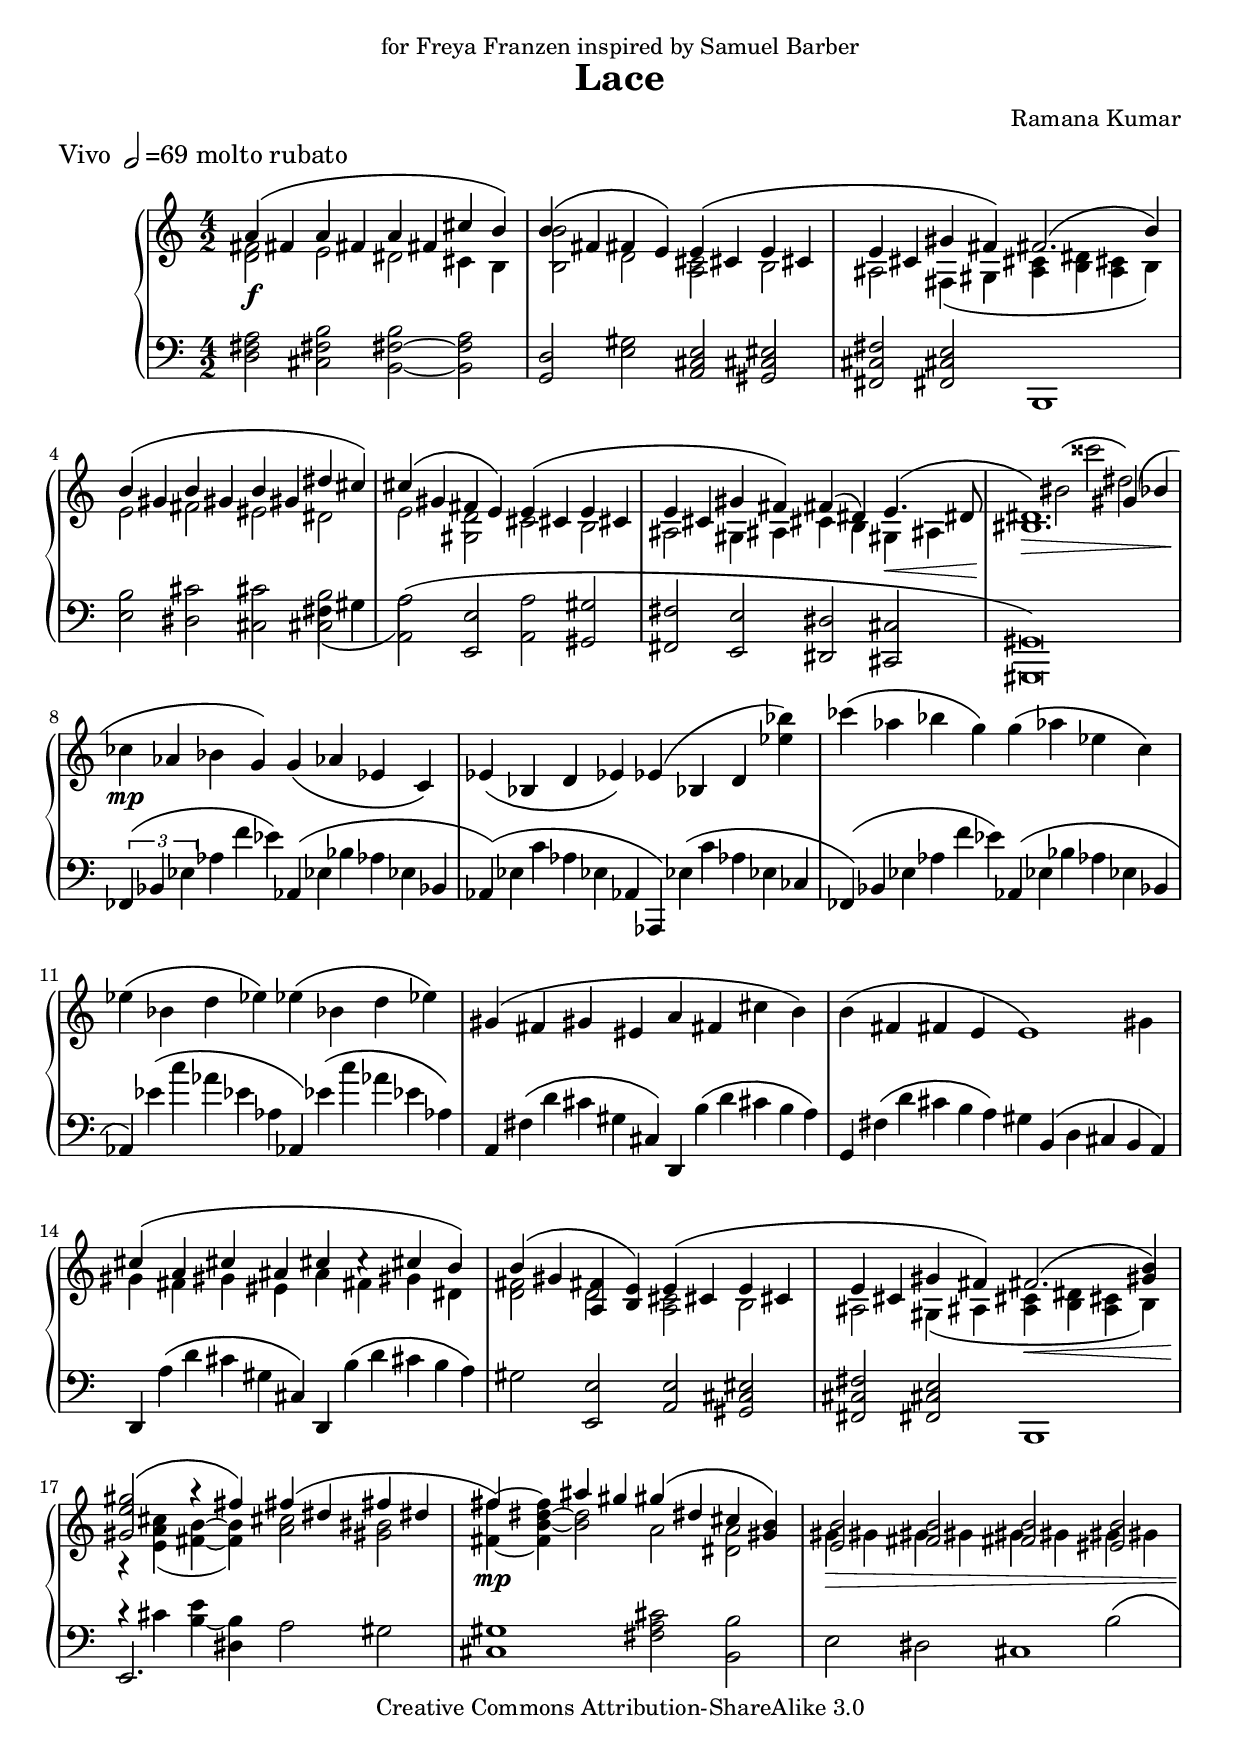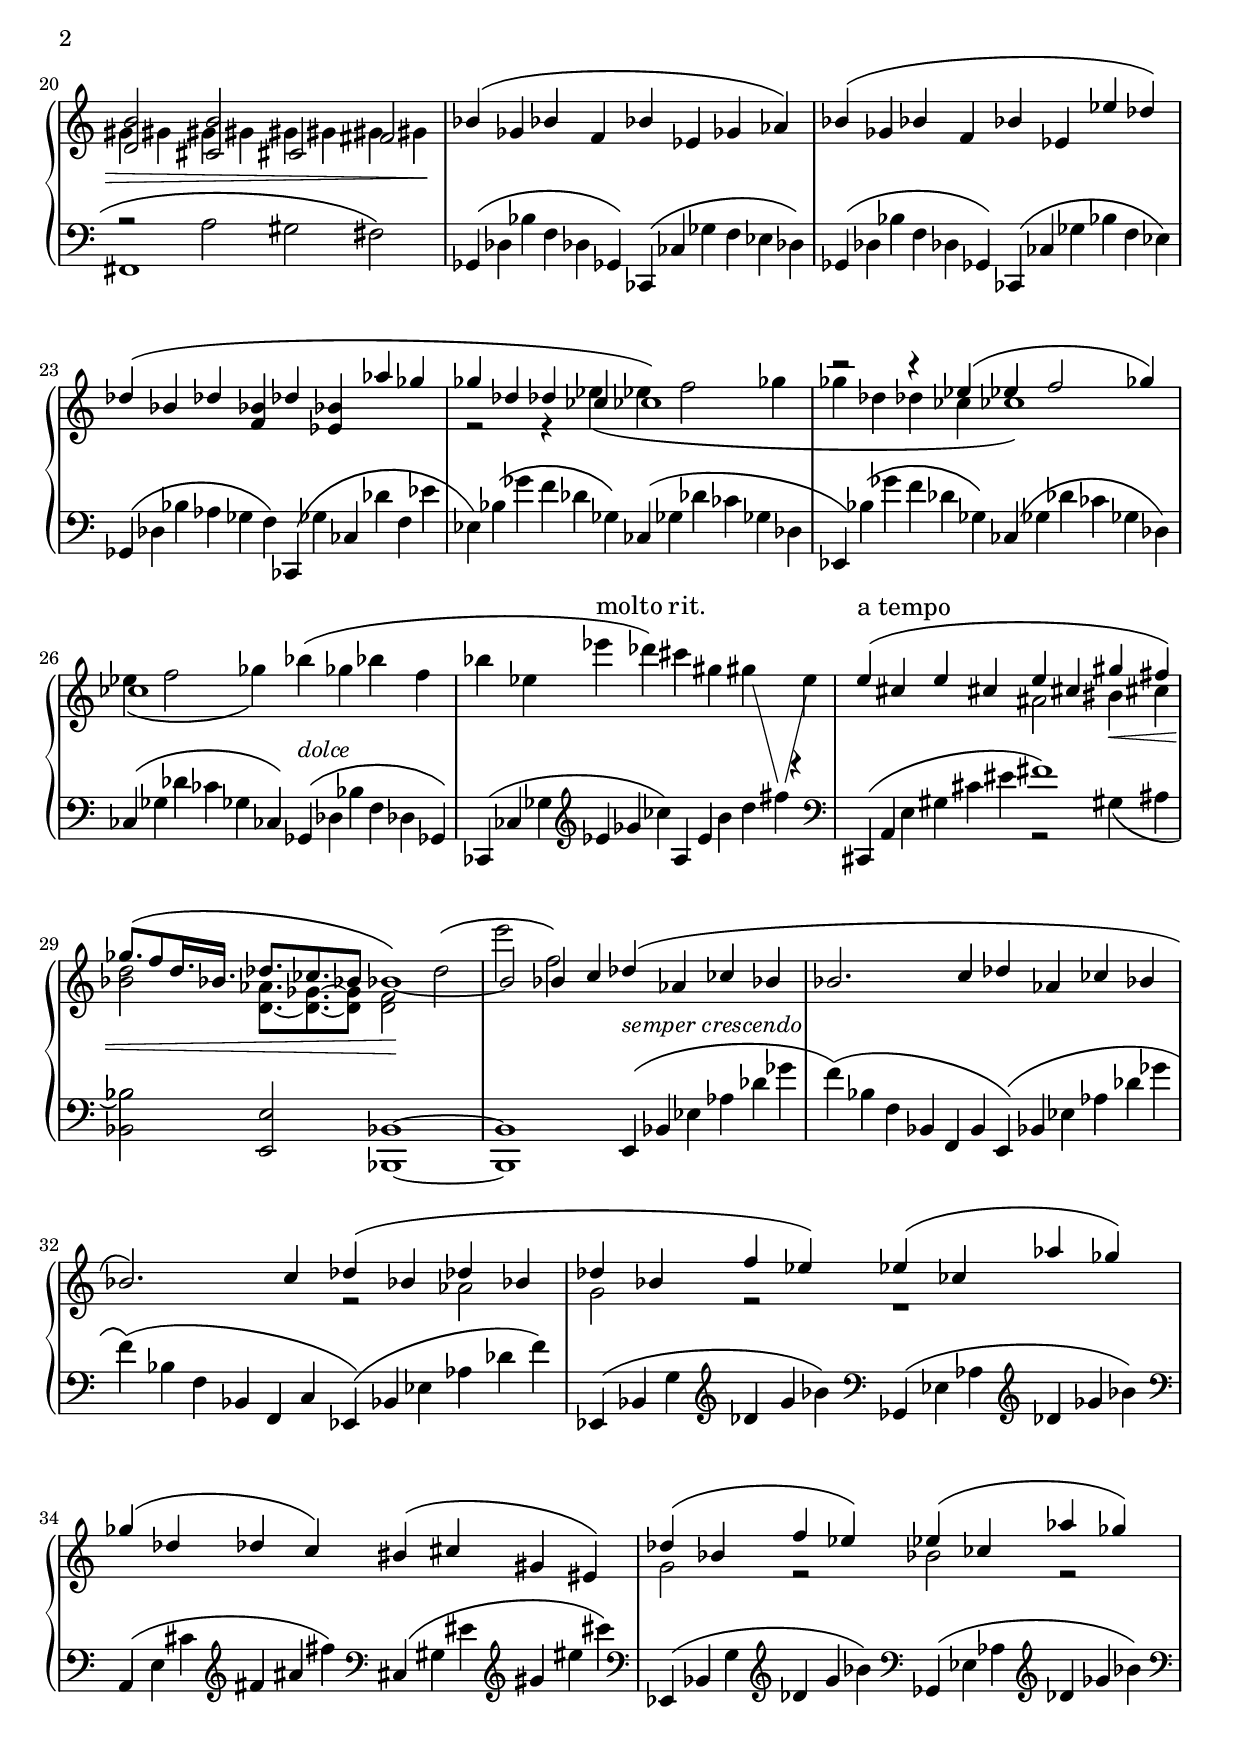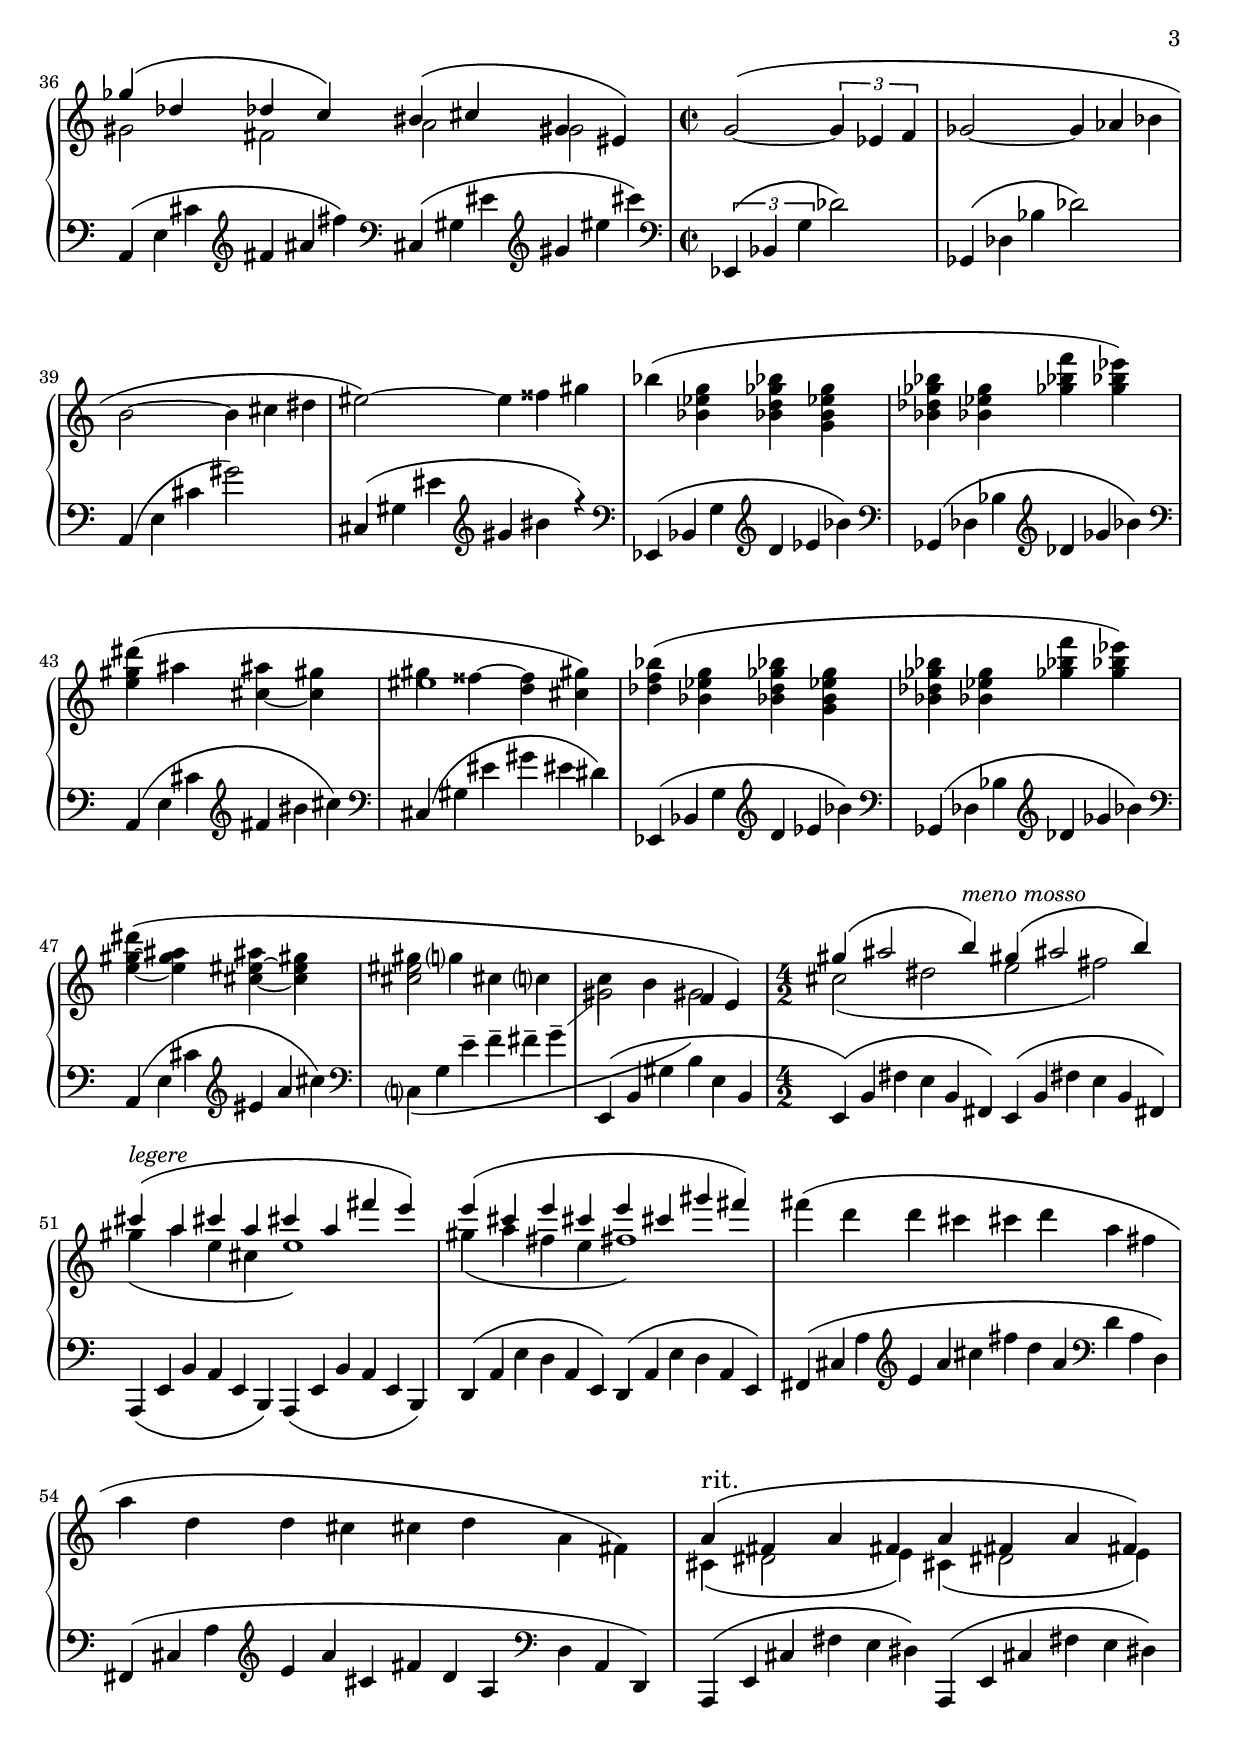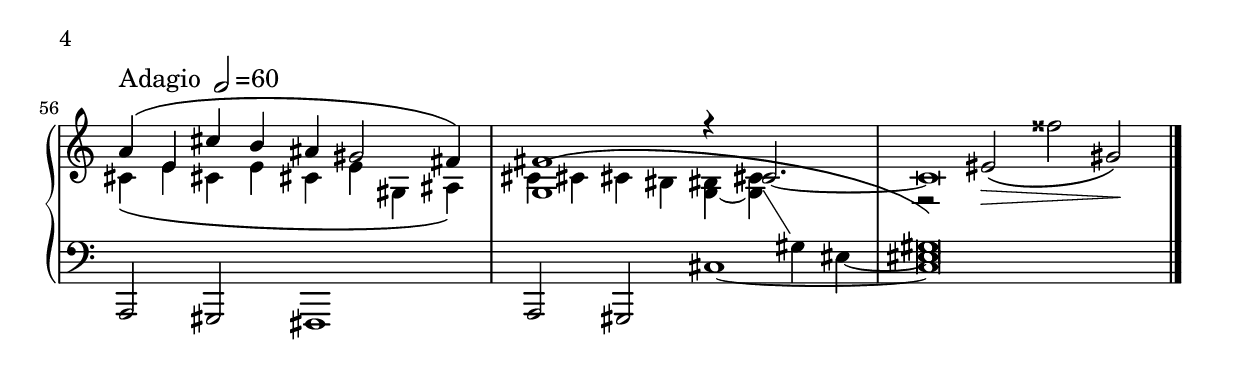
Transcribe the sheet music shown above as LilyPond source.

\version "2.14.0"

\header {
  title = "Lace"
  composer = "Ramana Kumar"
  piece = \markup{\large "Vivo " \note #"2" #1 \large "=69 molto rubato"}
  dedication = "for Freya Franzen inspired by Samuel Barber"
  date = "2003"
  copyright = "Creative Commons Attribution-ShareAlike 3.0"
}

\score {
  \context PianoStaff <<
    \set PianoStaff.followVoice = ##t
    \set PianoStaff.explicitKeySignatureVisibility = #end-of-line-invisible
    #(set-accidental-style 'forget 'Score)
    \context Staff = right <<
      \clef treble
      \time 4/2
      << {
        \override TextScript #'padding = #2.2 \once \override DynamicLineSpanner #'padding = #3 \stemUp \tieNeutral \phrasingSlurUp \override PhrasingSlur #'height-limit = #3.0 \override PhrasingSlur #'ratio = #0.5 a'4_\f\( fis' a' fis' a' fis' cis'' b'\) |
        b'4\( fis' fis' e'\) e'\( cis' e' cis' |
        e'4 cis' gis' fis'\) fis'2.\( b'4\) |
        b'4\( gis' b' gis' b' gis' dis'' cis''\) |
        cis''4\( gis' fis' e'\) e'\( cis' e' cis' |
        e'4 cis' gis' fis'\) fis'\( dis'\) e'4.\( dis'8 |
        <bis dis'>1.\) \> gis'4\( bes' |
        \stemNeutral \phrasingSlurNeutral ces''4 \!\mp aes' bes' g'\) g'\( aes' ees' c'\) |
        ees'4\( bes d' ees'\) ees'\( bes d' <ees'' bes''>\) |
        ces'''4\( aes'' bes'' g''\) g''\(aes'' ees'' c''\) |
        ees''4\( bes' d'' ees''\) ees''\( bes' d'' ees''\) |
        gis'\( fis' gis' eis' a' fis' cis'' b'\) |
        b'4\( fis' fis' e' e'1\) |
        \stemUp \phrasingSlurUp cis''4\( a' cis'' ais' cis'' cis''\rest cis'' b'\) |
        b'4\( gis' <a fis'> <b e'>\) e'\( cis' e' cis' |
        e'4 cis' gis' fis'\) \override DynamicLineSpanner #'padding = #2 fis'2.\<\( <gis' b'>4\) |
        <gis' e'' gis''>2\!\( r4 fis''\) fis''\( dis'' fis'' dis'' |
        fis''4\mp \revert DynamicLineSpanner #'padding s \) ais'' gis'' gis''\( dis'' cis'' <gis' b'>\) |
        <e' b'>2 <fis' b'> <fis' b'> <eis' b'> |
        <d' b'>2 <cis' b'> cis' fis' |
        bes'4\( ges' bes' f' bes' ees' ges' aes'\) |
        bes'4\( ges' bes' f' bes' ees' ees'' des''\) |
        des''4\( bes' des'' <f' bes'> des'' <ees' bes'> aes'' ges'' |
        ges''4 des'' des'' ces'' ces''1\) |
        r2 r4 ees''\( ees'' f''2 ges''4\) |
        ces''1 \stemNeutral bes''4_\markup{\italic dolce}\( ges'' bes'' f'' |
        bes''4 ees'' ees'''^\markup{\large {molto rit.}} des'''\) cis''' gis'' gis''4*2/3 \change Staff=left fis'' \change Staff=right e'' |
        \stemUp e''4^\markup{\large {a tempo}}\( cis'' e'' cis'' e'' cis'' gis'' fis''\) |
        ges''8.\( f''8 d''16. bes' des''8. ces'' bes'8 bes'1 ~ \) |
        bes'2 bes'4 c'' \once \override TextScript #'padding = #1.2 des''_\markup{\italic {semper crescendo}}\( aes' ces'' bes' |
        bes'2. c''4 des'' aes' ces'' bes' |
        bes'2.\) c''4 des''\( bes' des'' bes' |
        des''4 bes' f'' ees''\) ees''\( ces'' aes'' ges''\) |
        ges''4\( des'' des'' c''\) bis'\( cis'' gis' eis'\) |
        des''4\(bes' f'' ees''\) ees''\( ces'' aes'' ges''\) |
        ges''4\( des'' des'' c''\) bis'\( cis'' gis' eis'\) |
        \time 2/2 \stemNeutral \phrasingSlurNeutral g'2^\( ~ \times 2/3 {g'4 ees' f'} |
        ges'2 ~ ges'4*2/3 aes' bes' |
        b'2 ~ b'4*2/3 cis'' dis'' |
        eis''2\) ~ eis''4*2/3 fisis'' gis'' |
        bes''4\( <bes' ees'' g''> <bes' d'' ges'' bes''> <g' b' ees'' g''> |
        <bes' des'' ges'' bes''>4 <bes' ees'' g''> <ges'' bes'' f'''> <g'' bes'' ees'''>\) |
        <e'' gis'' dis'''>4\( ais'' <cis'' ais''> ~ <cis'' gis''> |
        gis''4 fisis'' ~ <d'' fisis''> <cis'' gis''>\) |
        <des'' f'' bes''>4\( <bes' ees'' g''> <bes' d'' ges'' bes''> <g' b' ees'' g''> |
        <bes' des'' ges'' bes''>4 <bes' ees'' g''> <ges'' bes'' f'''> <g'' bes'' ees'''>\) |
        <e'' gis'' dis'''>4\( ~ <e'' gis'' ais''> <cis'' eis'' ais''> ~ <cis'' eis'' gis''> |
        gis''4 g''? cis'' c''? |
        c''4 b' f' e'\) |
        \time 4/2 \stemUp \phrasingSlurUp gis''4\( ais''2 b''4\)^\markup{\italic {meno mosso}} gis''\( ais''2 b''4\) |
        cis'''4^\markup{\italic legere}\( a'' cis''' a'' cis''' a'' fis''' e'''\) |
        e'''4\( cis''' e''' cis''' e''' cis''' gis''' fis'''\) |
        s\breve |
        s\breve |
        a'4^\markup{\large rit.}\( fis' a' fis' a' fis' a' fis'\) |
        a'4^\markup{\large "Adagio " \note #"2" #1 \large "=60"}\( e' cis'' b' ais' gis'2 fis'4\)
        <g fis'>1 r4 cis'2. ~ |
        cis'\breve \bar "|."
      } \\
      {
        \stemDown \tieNeutral \phrasingSlurDown <d' fis'>2 e' dis' cis'4 b |
        <b b'>2 d' <a cis'> b |
        ais2 fis4\( gis <a cis'> <b dis'> <a cis'> b\) |
        e'2 fis' eis' dis' |
        e'2 <gis d'> cis' b |
        ais2 gis4 ais cis' b gis \< ais |
        s2 \! bis'2^\( cisis''' dis''\) |
        s\breve |
        s\breve |
        s\breve |
        s\breve |
        s\breve |
        s1 s2 s4 gis'4 |
        gis'4 fis' gis' eis' a' fis' gis' dis' |
        <d' fis'>2 d' <a cis'> b |
        ais2 gis4\( ais <a cis'> <b dis'> <a cis'> b\) |
        r4 <e' a' cis''>( <fis' b'> ~ <fis' b'>) <a' cis''>2 <gis' bis'> |
        <fis' fis''>4 ~ <fis' b' dis'' fis''> ~ <b' dis''>2 a' <dis' a'> |
        gis'4\> gis' gis' gis' gis' gis' gis' gis' |
        gis'4 gis' gis' gis' gis' gis' gis' gis'\! |
        s\breve |
        s\breve |
        s\breve |
        r2 r4 ees''\( ees'' f''2 ges''4 |
        ges''4 des'' des'' ces'' ces''1\) |
        ees''4\( f''2 ges''4\) s1 |
        s1 s1 |
        s1 ais'2 bis'4\< cis'' |
        \tieDown <bes' d''>2 <d' aes'>8. ~ \tieNeutral <d' ges'> ~ <d' ges'>8 <d' f'>2\! d''^\( |
        e'''2 f''\) s1 |
        s\breve |
        s1 r2 aes' |
        g'2 r r1 |
        s\breve |
        g'2 r bes' r |
        gis'2 fis' a' gis' |
        \time 2/2 s1 |
        s1 |
        s1 |
        s1 |
        s1 |
        s1 |
        s1 |
        eis''1 |
        s1 |
        s1 |
        s1 |
        <cis'' eis''>2 s |
        s1 |
        \time 4/2 cis''2\( dis'' e'' fis''\) |
        gis''4\( a'' e'' cis'' e''1\) |
        gis''4\( a'' fis'' e'' fis''1\) | \once \override PhrasingSlur #'height-limit = #5.0
        fis'''4^\( d''' d''' cis''' cis''' d''' a'' fis'' |
        a''4 d'' d'' cis'' cis'' d'' a' fis'\) |
        cis'4\( dis'2 e'4\) cis'\( dis'2 e'4\) |
        cis'4\( e' cis' e' cis' e' gis ais\) | \once \override PhrasingSlur #'height-limit = #5.0
        cis'4^\( cis' cis' bis <g bis> ~ <g cis'> \change Staff=left gis eis ~ |
        <eis gis>\breve\) \bar "|."

      } >>
    >>
    \context Staff = left <<
      \clef bass
      \time 4/2
      << {
        \stemNeutral \tieNeutral \phrasingSlurNeutral \override PhrasingSlur #'height-limit = #3.5 \override PhrasingSlur #'ratio = #0.4 <d fis a>2 <cis fis b> <b, fis b> ~ <b, fis a> |
        <g, d>2 <e gis> <a, cis e> <gis, cis eis> |
        <fis, cis fis>2 <fis, cis e> b,,1 |
        <e b>2 <dis cis'> <cis cis'> <cis b> |
        <a, a>2\( <e, e> <a, a> <gis, gis> |
        <fis, fis>2 <e, e> <dis, dis> <cis, cis> |
        <gis,, gis,>\breve\) |
        \times 2/3 {fes,4\( bes, ees} aes4*2/3 f' ees'\) aes,\( ees bes aes ees bes, |
        aes,4*2/3\)\( ees c' aes ees aes, aes,,\) ees\( c' aes ees ces |
        fes,4*2/3\)\( bes, ees aes f' ees'\) aes,\( ees bes aes ees bes, |
        aes,4*2/3\) ees'\( c'' aes' ees' aes aes,\) ees'\( c'' aes' ees' aes\) |
        a,4*2/3 fis\( d' cis' gis cis\) d, b\( d' cis' b a\) |
        g,4*2/3 fis\( d' cis' b a\) gis b,\( d cis b, a,\) |
        d,4*2/3 a\( d' cis' gis cis\) d, b\(d' cis' b a\) |
        gis2 <e, e> <a, e> <gis, cis eis> |
        <fis, cis fis>2 <fis, cis e> b,,1 |
        e,2. dis4 a2 gis |
        <cis gis>1 <fis a cis'>2 <b, b> |
        e2 dis s2 b\( |
        r2 a gis fis\) |
        ges,4*2/3\( des bes f des ges,\) ces,\( ces ges f ees des\) |
        ges,4*2/3\( des bes f des ges,\) ces,\( ces ges bes f ees\) |
        ges,4*2/3\( des bes aes ges f\) ces,\( ges ces des' f ees' |
        ees4*2/3\) bes\( ges' f' des' ges\) ces\( ges des' ces' ges des |
        ees,4*2/3\) bes\( ges' f' des' ges\) ces\( ges des' ces' ges des\) |
        ces4*2/3\( ges des' ces' ges ces\) ges,\( des bes f des ges,\) |
        ces,4*2/3\( ces ges \clef treble ees' ges' ces''\) a e' b' d''4 r4 |
        \clef bass cis,4*2/3\( a, e gis cis' eis' fis'1\) |
        <bes, bes>2 <e, e> <bes,, bes,>1 ~ |
        <bes,, bes,>1 e,4*2/3\( bes, ees aes des' ges' |
        f'4*2/3\)\( bes f bes, f, b, e,\)\( bes, ees aes des' ges' |
        f'4*2/3\)\( bes f bes, f, c ees,\)\( bes, ees aes des' f'\) |
        ees,4*2/3\( bes, g \clef treble des' g' bes'\) \clef bass ges,\( ees aes \clef treble des' ges' bes'\) |
        \clef bass a,4*2/3\( e cis' \clef treble fis' ais' fis''\) \clef bass cis\( gis eis' \clef treble gis' eis'' cis'''\) |
        \clef bass ees,4*2/3\( bes, g \clef treble des' g' bes'\) \clef bass ges,\( ees aes \clef treble des' ges' bes'\) |
        \clef bass a,4*2/3\( e cis' \clef treble fis' ais' fis''\) \clef bass cis\( gis eis' \clef treble gis' eis'' cis'''\) |
        \clef bass \time 2/2 \times 2/3 {ees,4\( bes, g} des'2\) |
        ges,4*2/3\( des bes des'2\) |
        a,4*2/3\( e cis' gis'2\) |
        cis4*2/3\( gis eis' \clef treble gis' bis' r\) |
        \clef bass ees,4*2/3\( bes, g \clef treble d' ees' bes'\) |
        \clef bass ges,4*2/3\( des bes \clef treble des' ges' bes'\) |
        \clef bass a,4*2/3\( e cis' \clef treble fis' bis' cis''\) |
        \clef bass cis4*2/3\( gis eis' gis' eis' dis'\) |
        ees,4*2/3\( bes, g \clef treble d' ees' bes'\) |
        \clef bass ges,4*2/3\( des bes \clef treble des' ges' bes'\) |
        \clef bass a,4*2/3\( e cis' \clef treble eis' a' cis''\) |
        \clef bass s1 |
        e,4*2/3\( b, gis b e b, |
        \time 4/2 e,4*2/3\)\( b, fis e b, fis,\) e,\( b, fis e b, fis,\) |
        a,,4*2/3\( e, b, a, e, b,,\) a,,\( e, b, a, e, b,,\) |
        d,4*2/3\( a, e d a, e,\) d,\( a, e d a, e,\) |
        fis,4*2/3\( cis a \clef treble e' a' cis'' fis'' d'' a' \clef bass d' a d\) |
        fis,4*2/3\( cis a \clef treble e' a' cis' fis' d' a \clef bass d a, d,\) |
        a,,4*2/3\( e, cis fis e dis\) a,,\( e, cis fis e dis\) |
        a,,2 gis,, fis,,1 |
        a,,2 gis,, \tieDown cis1 ~ |
        <cis eis gis>\breve \tieNeutral \bar "|."
      } \\
      {
        s\breve |
        s\breve |
        s\breve |
        s1 s2 fis4\( gis |
        a2\) s2 s1 |
        s\breve |
        s\breve |
        s\breve |
        s\breve |
        s\breve |
        s\breve |
        s\breve |
        s\breve |
        s\breve |
        s\breve |
        s\breve |
        cis'4\rest cis' <b e'> ~ b s1 |
        s\breve |
        s1 cis |
        fis,1 s1 |
        s\breve |
        s\breve |
        s\breve |
        s\breve |
        s\breve |
        s\breve |
        s1 s1 |
        s1 r2 gis4\( ais |
        bes2\) s2 s1 |
        s\breve |
        s\breve |
        s\breve |
        s\breve |
        s\breve |
        s\breve |
        s\breve |
        \time 2/2 s1 |
        s1 |
        s1 |
        s1 |
        s1 |
        s1 |
        s1 |
        s1 |
        s1 |
        s1 |
        s1 |
        c?4*2/3_\( g e'^- f'^- fis'^- g'^- |
        \change Staff=right gis'2^- gis'\) \change Staff=left |
        \time 4/2 s\breve |
        s\breve |
        s\breve |
        s\breve |
        s\breve |
        s\breve |
        s\breve |
        s\breve |
        \change Staff=right \stemNeutral r2 eis'\>\( fisis'' gis'\)\! \bar "|."
      } >>
    >>
  >>
}
